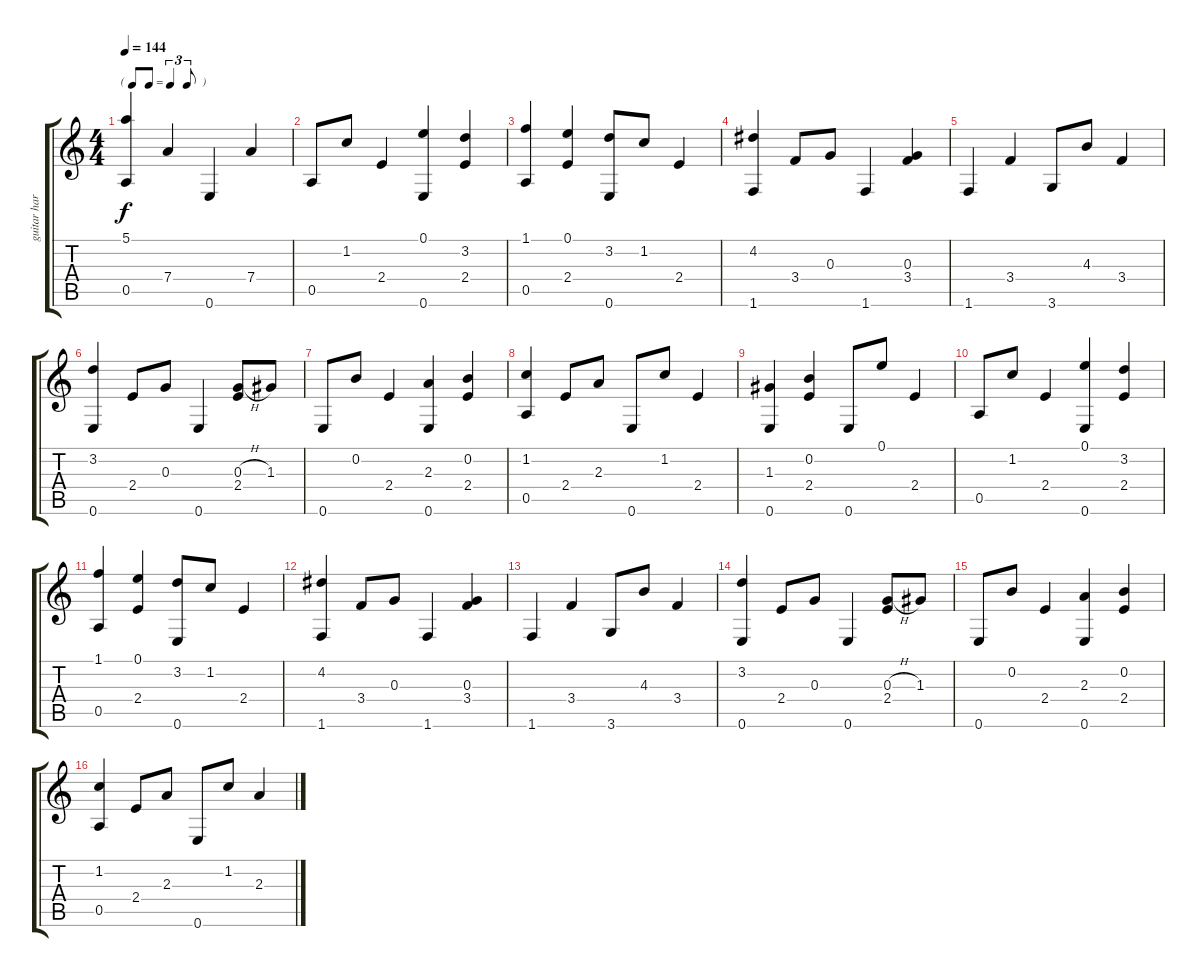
\track ("guitar harmonies" "guitar har") {instrument acousticguitarsteel}
\staff {score tabs}
\tuning (E4 B3 G3 D3 A2 E2) {hide}
\ts (4 4)
\tf triplet8th
\tempo 144
\clef g2
\ks c
(5.1 0.5).4{dy f} 7.4.4 0.6.4 7.4.4 |
0.5.8 1.2.8 2.4.4 (0.1 0.6).4 (3.2 2.4).4 |
(1.1 0.5).4 (0.1 2.4).4 (3.2 0.6).8 1.2.8 2.4.4 |
(4.2 1.6).4 3.4.8 0.3.8 1.6.4 (0.3 3.4).4 |
1.6.4 3.4.4 3.6.8 4.3.8 3.4.4 |
(3.2 0.6).4 2.4.8 0.3.8 0.6.4 (0.3{h} 2.4).8 1.3.8 |
0.6.8 0.2.8 2.4.4 (2.3 0.6).4 (0.2 2.4).4 |
(1.2 0.5).4 2.4.8 2.3.8 0.6.8 1.2.8 2.4.4 |
(1.3 0.6).4 (0.2 2.4).4 0.6.8 0.1.8 2.4.4 |
0.5.8 1.2.8 2.4.4 (0.1 0.6).4 (3.2 2.4).4 |
(1.1 0.5).4 (0.1 2.4).4 (3.2 0.6).8 1.2.8 2.4.4 |
(4.2 1.6).4 3.4.8 0.3.8 1.6.4 (0.3 3.4).4 |
1.6.4 3.4.4 3.6.8 4.3.8 3.4.4 |
(3.2 0.6).4 2.4.8 0.3.8 0.6.4 (0.3{h} 2.4).8 1.3.8 |
0.6.8 0.2.8 2.4.4 (2.3 0.6).4 (0.2 2.4).4 |
(1.2 0.5).4 2.4.8 2.3.8 0.6.8 1.2.8 2.3.4
